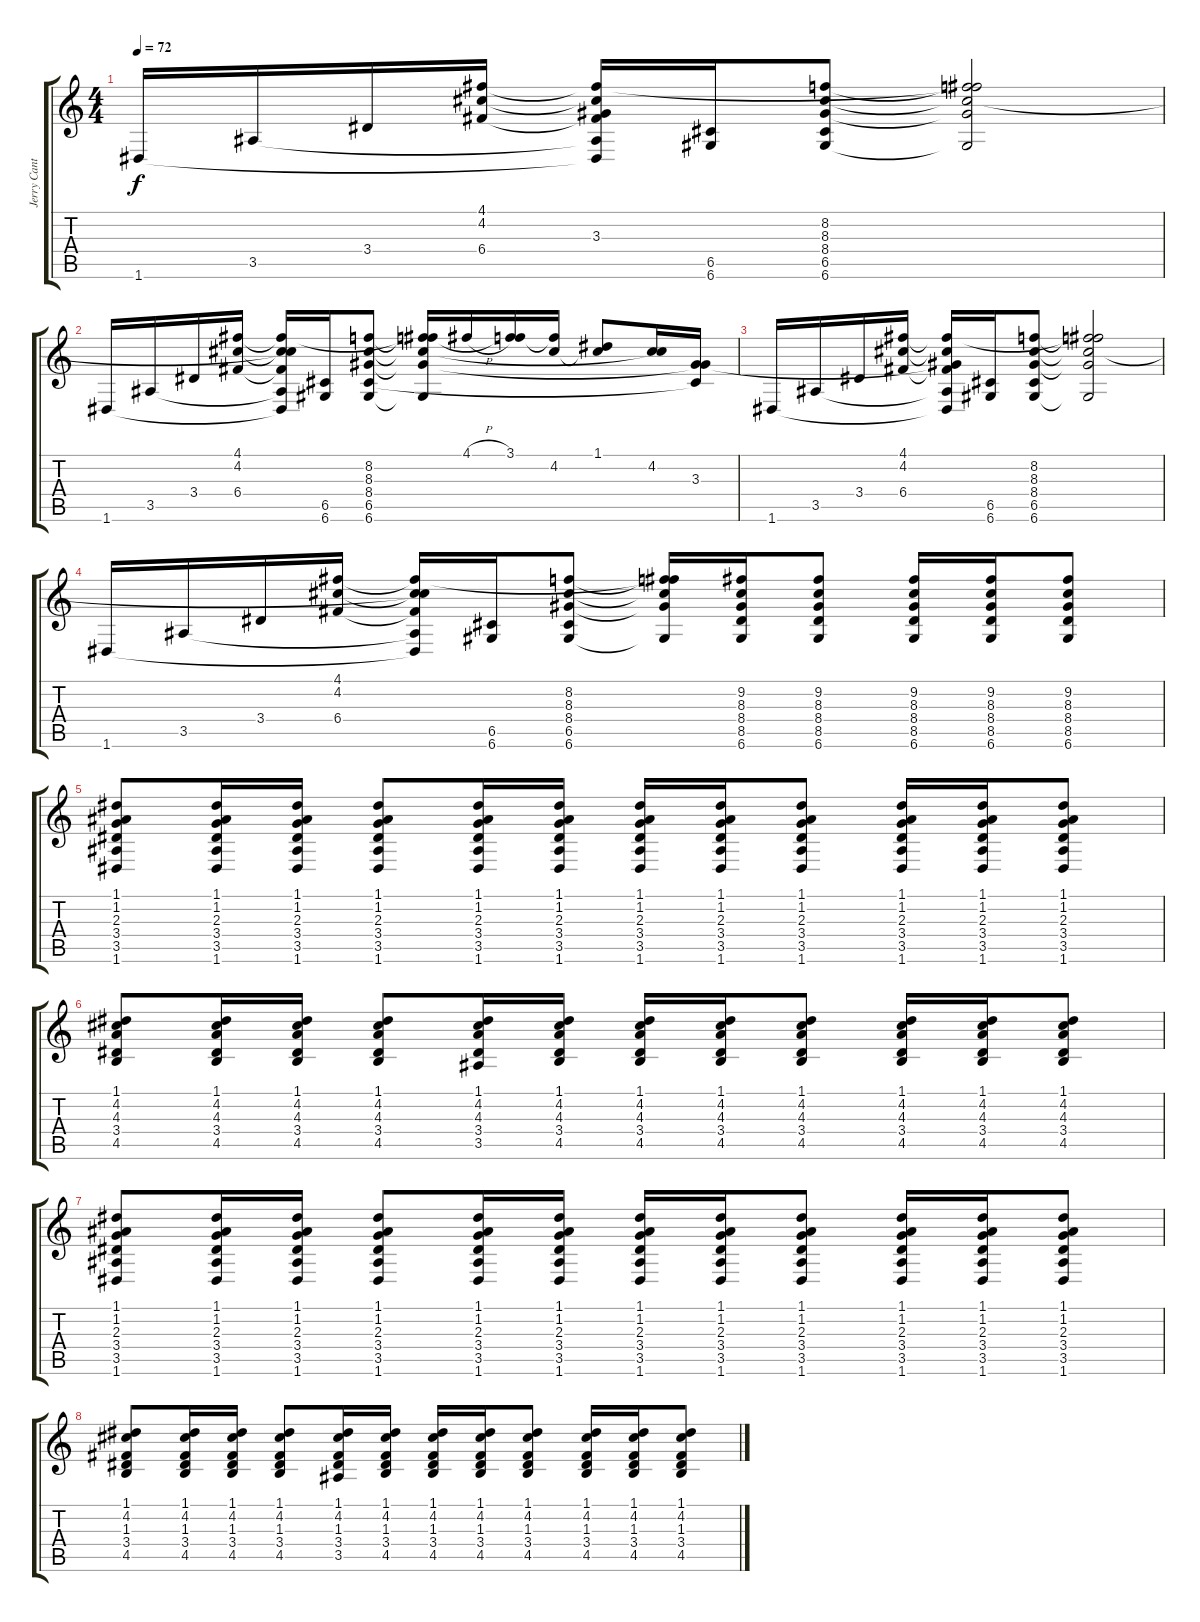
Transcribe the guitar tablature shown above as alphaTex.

\track ("Jerry Cantrell - Guitar 3 - Acoustic" "Jerry Cant") {instrument acousticguitarnylon}
\staff {score tabs}
\tuning (D4 A3 F3 C3 G2 D2) {hide}
\ts (4 4)
\tempo 72
\clef g2
\ks c
1.6.16{dy f} 3.5.16 3.4.16 (4.1 4.2 6.4).16 (4.1{t} 4.2{t} 3.3{t} 6.4{t} 3.5{t} 1.6{t}).16 (6.5 6.6).16 (8.2 8.3 8.4 6.5 6.6).8 (4.1{t} 8.2{t} 8.3{t} 8.4{t} 6.6{t}).2 |
1.6.16 3.5.16 3.4.16 (4.1 4.2 6.4).16 (4.1{t} 4.2{t} 8.3{t} 6.4{t} 3.5{t} 1.6{t}).16 (6.5 6.6).16 (8.2 8.3 8.4 6.5 6.6).8 (4.1{t} 8.2{t} 8.3{t} 8.4{t} 6.6{t}).16 4.1{h}.16 (3.1 8.2{t}).16 (3.1{t} 4.2).16 (1.1 4.2{t}).8 (4.2 8.3{t}).16 (3.3 8.4{t} 6.5{t}).16 |
1.6.16 3.5.16 3.4.16 (4.1 4.2 6.4).16 (4.1{t} 4.2{t} 3.3{t} 6.4{t} 3.5{t} 1.6{t}).16 (6.5 6.6).16 (8.2 8.3 8.4 6.5 6.6).8 (4.1{t} 8.2{t} 8.3{t} 8.4{t} 6.6{t}).2 |
1.6.16 3.5.16 3.4.16 (4.1 4.2 6.4).16 (4.1{t} 4.2{t} 8.3{t} 6.4{t} 3.5{t} 1.6{t}).16 (6.5 6.6).16 (8.2 8.3 8.4 6.5 6.6).8 (4.1{t} 8.2{t} 8.3{t} 8.4{t} 6.6{t}).16 (9.2 8.3 8.4 8.5 6.6).16 (9.2 8.3 8.4 8.5 6.6).8 (9.2 8.3 8.4 8.5 6.6).16 (9.2 8.3 8.4 8.5 6.6).16 (9.2 8.3 8.4 8.5 6.6).8 |
(1.1 1.2 2.3 3.4 3.5 1.6).8 (1.1 1.2 2.3 3.4 3.5 1.6).16 (1.1 1.2 2.3 3.4 3.5 1.6).16 (1.1 1.2 2.3 3.4 3.5 1.6).8 (1.1 1.2 2.3 3.4 3.5 1.6).16 (1.1 1.2 2.3 3.4 3.5 1.6).16 (1.1 1.2 2.3 3.4 3.5 1.6).16 (1.1 1.2 2.3 3.4 3.5 1.6).16 (1.1 1.2 2.3 3.4 3.5 1.6).8 (1.1 1.2 2.3 3.4 3.5 1.6).16 (1.1 1.2 2.3 3.4 3.5 1.6).16 (1.1 1.2 2.3 3.4 3.5 1.6).8 |
(1.1 4.2 4.3 3.4 4.5).8 (1.1 4.2 4.3 3.4 4.5).16 (1.1 4.2 4.3 3.4 4.5).16 (1.1 4.2 4.3 3.4 4.5).8 (1.1 4.2 4.3 3.4 3.5).16 (1.1 4.2 4.3 3.4 4.5).16 (1.1 4.2 4.3 3.4 4.5).16 (1.1 4.2 4.3 3.4 4.5).16 (1.1 4.2 4.3 3.4 4.5).8 (1.1 4.2 4.3 3.4 4.5).16 (1.1 4.2 4.3 3.4 4.5).16 (1.1 4.2 4.3 3.4 4.5).8 |
(1.1 1.2 2.3 3.4 3.5 1.6).8 (1.1 1.2 2.3 3.4 3.5 1.6).16 (1.1 1.2 2.3 3.4 3.5 1.6).16 (1.1 1.2 2.3 3.4 3.5 1.6).8 (1.1 1.2 2.3 3.4 3.5 1.6).16 (1.1 1.2 2.3 3.4 3.5 1.6).16 (1.1 1.2 2.3 3.4 3.5 1.6).16 (1.1 1.2 2.3 3.4 3.5 1.6).16 (1.1 1.2 2.3 3.4 3.5 1.6).8 (1.1 1.2 2.3 3.4 3.5 1.6).16 (1.1 1.2 2.3 3.4 3.5 1.6).16 (1.1 1.2 2.3 3.4 3.5 1.6).8 |
(1.1 4.2 1.3 3.4 4.5).8 (1.1 4.2 1.3 3.4 4.5).16 (1.1 4.2 1.3 3.4 4.5).16 (1.1 4.2 1.3 3.4 4.5).8 (1.1 4.2 1.3 3.4 3.5).16 (1.1 4.2 1.3 3.4 4.5).16 (1.1 4.2 1.3 3.4 4.5).16 (1.1 4.2 1.3 3.4 4.5).16 (1.1 4.2 1.3 3.4 4.5).8 (1.1 4.2 1.3 3.4 4.5).16 (1.1 4.2 1.3 3.4 4.5).16 (1.1 4.2 1.3 3.4 4.5).8
